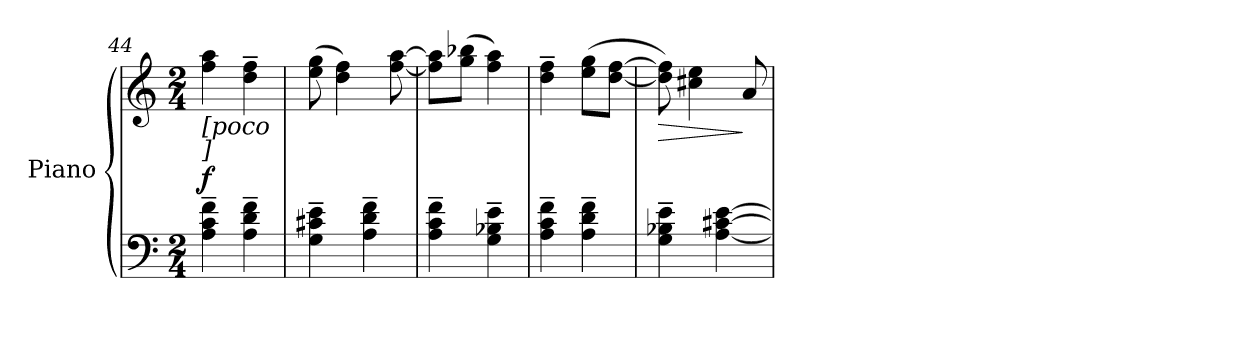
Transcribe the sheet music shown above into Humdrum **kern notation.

**kern	**kern	**dynam
*part1	*part1	*part1
*staff2	*staff1	*staff1/2
*I"Piano	*	*
*I'Pno.	*	*
!!LO:PB:g=z
*clefF4	*clefG2	*
*k[]	*k[]	*
*C:	*C:	*
*M2/4	*M2/4	*
*MM140	*MM140	*
=44	=44	=44
!	!LO:TX:b:i:t=[poco	!
!	!LO:TX:b:i:t=]	!
4Ai\~ 4ci~ 4fi~	(4ffi\ 4aai	f
4Ai\~ 4di~ 4fi~	4ddi\~ 4ffi~	.
=45	=45	=45
4Gi\~ 4c#Xi~ 4ei~	(8eei\ 8ggi	.
.	4ddi\ 4ffi)	.
4Ai\~ 4di~ 4fi~	.	.
.	[<8ffi\ [>8aai	.
=46	=46	=46
4Ai\~ 4ci~ 4fi~	8ffi\] 8aai]L	.
.	(8ggi\ 8bb-XiJ	.
4Gi\~ 4B-Xi~ 4ei~	4ffi\ 4aai)	.
=47	=47	=47
4Ai\~ 4ci~ 4fi~	4ddi\~ 4ffi~	.
4Ai\~ 4di~ 4fi~	(8eei\ 8ggiL	.
.	[<8ddi\ [>8ffiJ	.
=48	=48	=48
!	!	!LO:HP:b
4Gi\~ 4B-Xi~ 4ei~	8ddi\] 8ffi])	>
.	4cc#Xi\ 4eei	.
[<4Ai\ [>4c#Xi [>4ei	.	.
.	8ai/	]
=	=	=
*-	*-	*-
